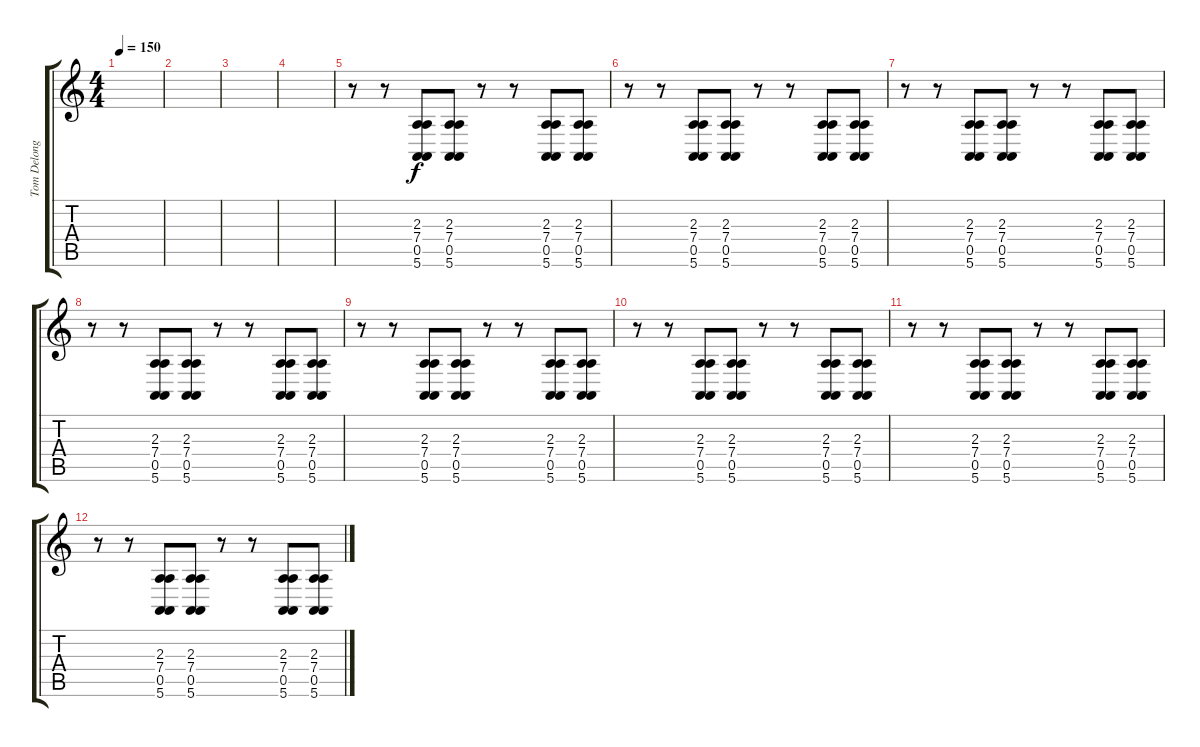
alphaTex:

\track ("Tom Delonge - Back Vocals" "Tom Delong") {instrument flute}
\staff {score tabs}
\tuning (E4 B3 G3 D3 A2 E2) {hide}
\ts (4 4)
\tempo 150
\clef g2
\ks c
|
|
|
|
r.8 r.8 (2.3 7.4 0.5 5.6).8 (2.3 7.4 0.5 5.6).8 r.8 r.8 (2.3 7.4 0.5 5.6).8 (2.3 7.4 0.5 5.6).8 |
r.8 r.8 (2.3 7.4 0.5 5.6).8 (2.3 7.4 0.5 5.6).8 r.8 r.8 (2.3 7.4 0.5 5.6).8 (2.3 7.4 0.5 5.6).8 |
r.8 r.8 (2.3 7.4 0.5 5.6).8 (2.3 7.4 0.5 5.6).8 r.8 r.8 (2.3 7.4 0.5 5.6).8 (2.3 7.4 0.5 5.6).8 |
r.8 r.8 (2.3 7.4 0.5 5.6).8 (2.3 7.4 0.5 5.6).8 r.8 r.8 (2.3 7.4 0.5 5.6).8 (2.3 7.4 0.5 5.6).8 |
r.8 r.8 (2.3 7.4 0.5 5.6).8 (2.3 7.4 0.5 5.6).8 r.8 r.8 (2.3 7.4 0.5 5.6).8 (2.3 7.4 0.5 5.6).8 |
r.8 r.8 (2.3 7.4 0.5 5.6).8 (2.3 7.4 0.5 5.6).8 r.8 r.8 (2.3 7.4 0.5 5.6).8 (2.3 7.4 0.5 5.6).8 |
r.8 r.8 (2.3 7.4 0.5 5.6).8 (2.3 7.4 0.5 5.6).8 r.8 r.8 (2.3 7.4 0.5 5.6).8 (2.3 7.4 0.5 5.6).8 |
r.8 r.8 (2.3 7.4 0.5 5.6).8 (2.3 7.4 0.5 5.6).8 r.8 r.8 (2.3 7.4 0.5 5.6).8 (2.3 7.4 0.5 5.6).8
